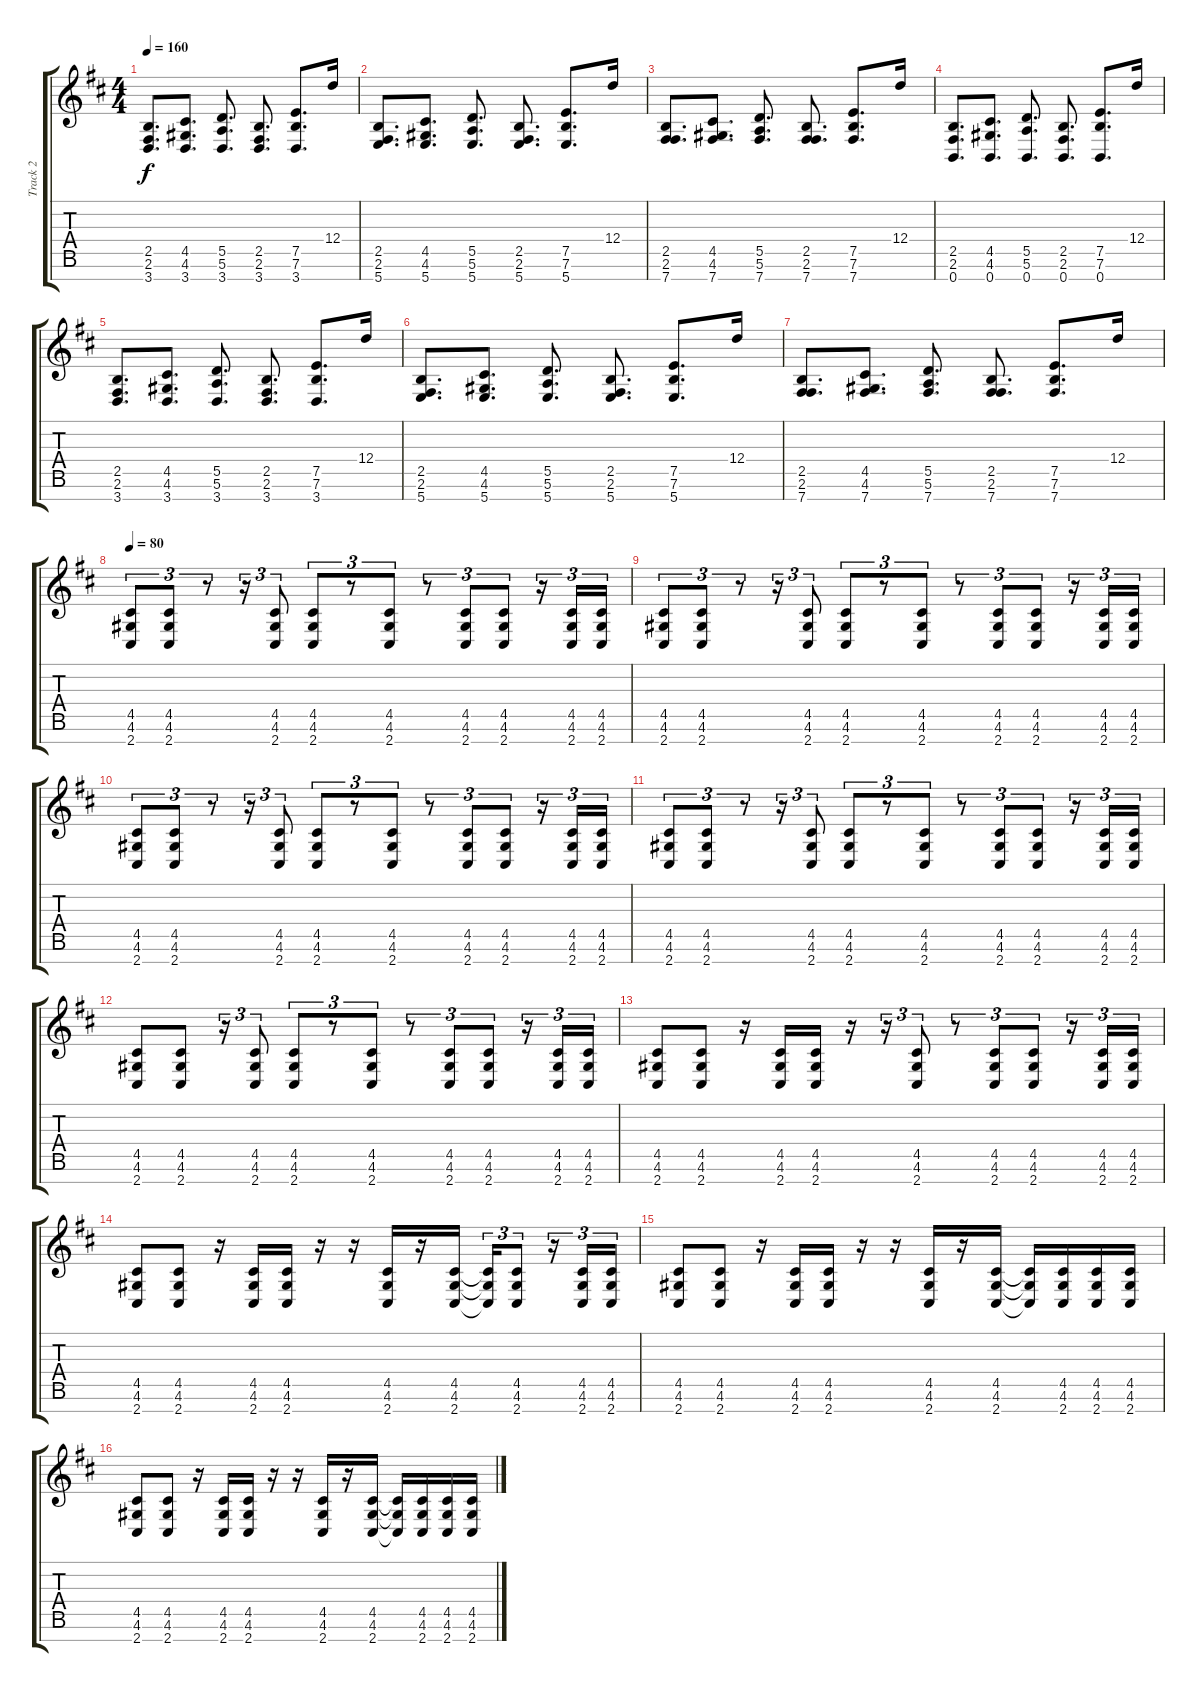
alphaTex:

\track ("Track 2" "Track 2") {instrument overdrivenguitar}
\staff {score tabs}
\tuning (E4 B3 G3 D3 A2 E2 B1) {hide}
\ts (4 4)
\tempo 160
\clef g2
\ks bminor
(2.5 2.6 3.7).8{d dy f} (4.5 4.6 3.7).8{d} (5.5 5.6 3.7).8{d} (2.5 2.6 3.7).8{d} (7.5 7.6 3.7).8{d} 12.4.16 |
(2.5 2.6 5.7).8{d} (4.5 4.6 5.7).8{d} (5.5 5.6 5.7).8{d} (2.5 2.6 5.7).8{d} (7.5 7.6 5.7).8{d} 12.4.16 |
(2.5 2.6 7.7).8{d} (4.5 4.6 7.7).8{d} (5.5 5.6 7.7).8{d} (2.5 2.6 7.7).8{d} (7.5 7.6 7.7).8{d} 12.4.16 |
(2.5 2.6 0.7).8{d} (4.5 4.6 0.7).8{d} (5.5 5.6 0.7).8{d} (2.5 2.6 0.7).8{d} (7.5 7.6 0.7).8{d} 12.4.16 |
(2.5 2.6 3.7).8{d} (4.5 4.6 3.7).8{d} (5.5 5.6 3.7).8{d} (2.5 2.6 3.7).8{d} (7.5 7.6 3.7).8{d} 12.4.16 |
(2.5 2.6 5.7).8{d} (4.5 4.6 5.7).8{d} (5.5 5.6 5.7).8{d} (2.5 2.6 5.7).8{d} (7.5 7.6 5.7).8{d} 12.4.16 |
(2.5 2.6 7.7).8{d} (4.5 4.6 7.7).8{d} (5.5 5.6 7.7).8{d} (2.5 2.6 7.7).8{d} (7.5 7.6 7.7).8{d} 12.4.16 |
\tempo 80
(4.5 4.6 2.7).8{tu (3 2)} (4.5 4.6 2.7).8{tu (3 2)} r.8{tu (3 2)} r.16{tu (3 2)} (4.5 4.6 2.7).8{tu (3 2)} (4.5 4.6 2.7).8{tu (3 2)} r.8{tu (3 2)} (4.5 4.6 2.7).8{tu (3 2)} r.8{tu (3 2)} (4.5 4.6 2.7).8{tu (3 2)} (4.5 4.6 2.7).8{tu (3 2)} r.16{tu (3 2)} (4.5 4.6 2.7).16{tu (3 2)} (4.5 4.6 2.7).16{tu (3 2)} |
(4.5 4.6 2.7).8{tu (3 2)} (4.5 4.6 2.7).8{tu (3 2)} r.8{tu (3 2)} r.16{tu (3 2)} (4.5 4.6 2.7).8{tu (3 2)} (4.5 4.6 2.7).8{tu (3 2)} r.8{tu (3 2)} (4.5 4.6 2.7).8{tu (3 2)} r.8{tu (3 2)} (4.5 4.6 2.7).8{tu (3 2)} (4.5 4.6 2.7).8{tu (3 2)} r.16{tu (3 2)} (4.5 4.6 2.7).16{tu (3 2)} (4.5 4.6 2.7).16{tu (3 2)} |
(4.5 4.6 2.7).8{tu (3 2)} (4.5 4.6 2.7).8{tu (3 2)} r.8{tu (3 2)} r.16{tu (3 2)} (4.5 4.6 2.7).8{tu (3 2)} (4.5 4.6 2.7).8{tu (3 2)} r.8{tu (3 2)} (4.5 4.6 2.7).8{tu (3 2)} r.8{tu (3 2)} (4.5 4.6 2.7).8{tu (3 2)} (4.5 4.6 2.7).8{tu (3 2)} r.16{tu (3 2)} (4.5 4.6 2.7).16{tu (3 2)} (4.5 4.6 2.7).16{tu (3 2)} |
(4.5 4.6 2.7).8{tu (3 2)} (4.5 4.6 2.7).8{tu (3 2)} r.8{tu (3 2)} r.16{tu (3 2)} (4.5 4.6 2.7).8{tu (3 2)} (4.5 4.6 2.7).8{tu (3 2)} r.8{tu (3 2)} (4.5 4.6 2.7).8{tu (3 2)} r.8{tu (3 2)} (4.5 4.6 2.7).8{tu (3 2)} (4.5 4.6 2.7).8{tu (3 2)} r.16{tu (3 2)} (4.5 4.6 2.7).16{tu (3 2)} (4.5 4.6 2.7).16{tu (3 2)} |
(4.5 4.6 2.7).8 (4.5 4.6 2.7).8 r.16{tu (3 2)} (4.5 4.6 2.7).8{tu (3 2)} (4.5 4.6 2.7).8{tu (3 2)} r.8{tu (3 2)} (4.5 4.6 2.7).8{tu (3 2)} r.8{tu (3 2)} (4.5 4.6 2.7).8{tu (3 2)} (4.5 4.6 2.7).8{tu (3 2)} r.16{tu (3 2)} (4.5 4.6 2.7).16{tu (3 2)} (4.5 4.6 2.7).16{tu (3 2)} |
(4.5 4.6 2.7).8 (4.5 4.6 2.7).8 r.16 (4.5 4.6 2.7).16 (4.5 4.6 2.7).16 r.16 r.16{tu (3 2)} (4.5 4.6 2.7).8{tu (3 2)} r.8{tu (3 2)} (4.5 4.6 2.7).8{tu (3 2)} (4.5 4.6 2.7).8{tu (3 2)} r.16{tu (3 2)} (4.5 4.6 2.7).16{tu (3 2)} (4.5 4.6 2.7).16{tu (3 2)} |
(4.5 4.6 2.7).8 (4.5 4.6 2.7).8 r.16 (4.5 4.6 2.7).16 (4.5 4.6 2.7).16 r.16 r.16 (4.5 4.6 2.7).16 r.16 (4.5 4.6 2.7).16 (4.5{t} 4.6{t} 2.7{t}).16{tu (3 2)} (4.5 4.6 2.7).8{tu (3 2)} r.16{tu (3 2)} (4.5 4.6 2.7).16{tu (3 2)} (4.5 4.6 2.7).16{tu (3 2)} |
(4.5 4.6 2.7).8 (4.5 4.6 2.7).8 r.16 (4.5 4.6 2.7).16 (4.5 4.6 2.7).16 r.16 r.16 (4.5 4.6 2.7).16 r.16 (4.5 4.6 2.7).16 (4.5{t} 4.6{t} 2.7{t}).16 (4.5 4.6 2.7).16 (4.5 4.6 2.7).16 (4.5 4.6 2.7).16 |
(4.5 4.6 2.7).8 (4.5 4.6 2.7).8 r.16 (4.5 4.6 2.7).16 (4.5 4.6 2.7).16 r.16 r.16 (4.5 4.6 2.7).16 r.16 (4.5 4.6 2.7).16 (4.5{t} 4.6{t} 2.7{t}).16 (4.5 4.6 2.7).16 (4.5 4.6 2.7).16 (4.5 4.6 2.7).16
